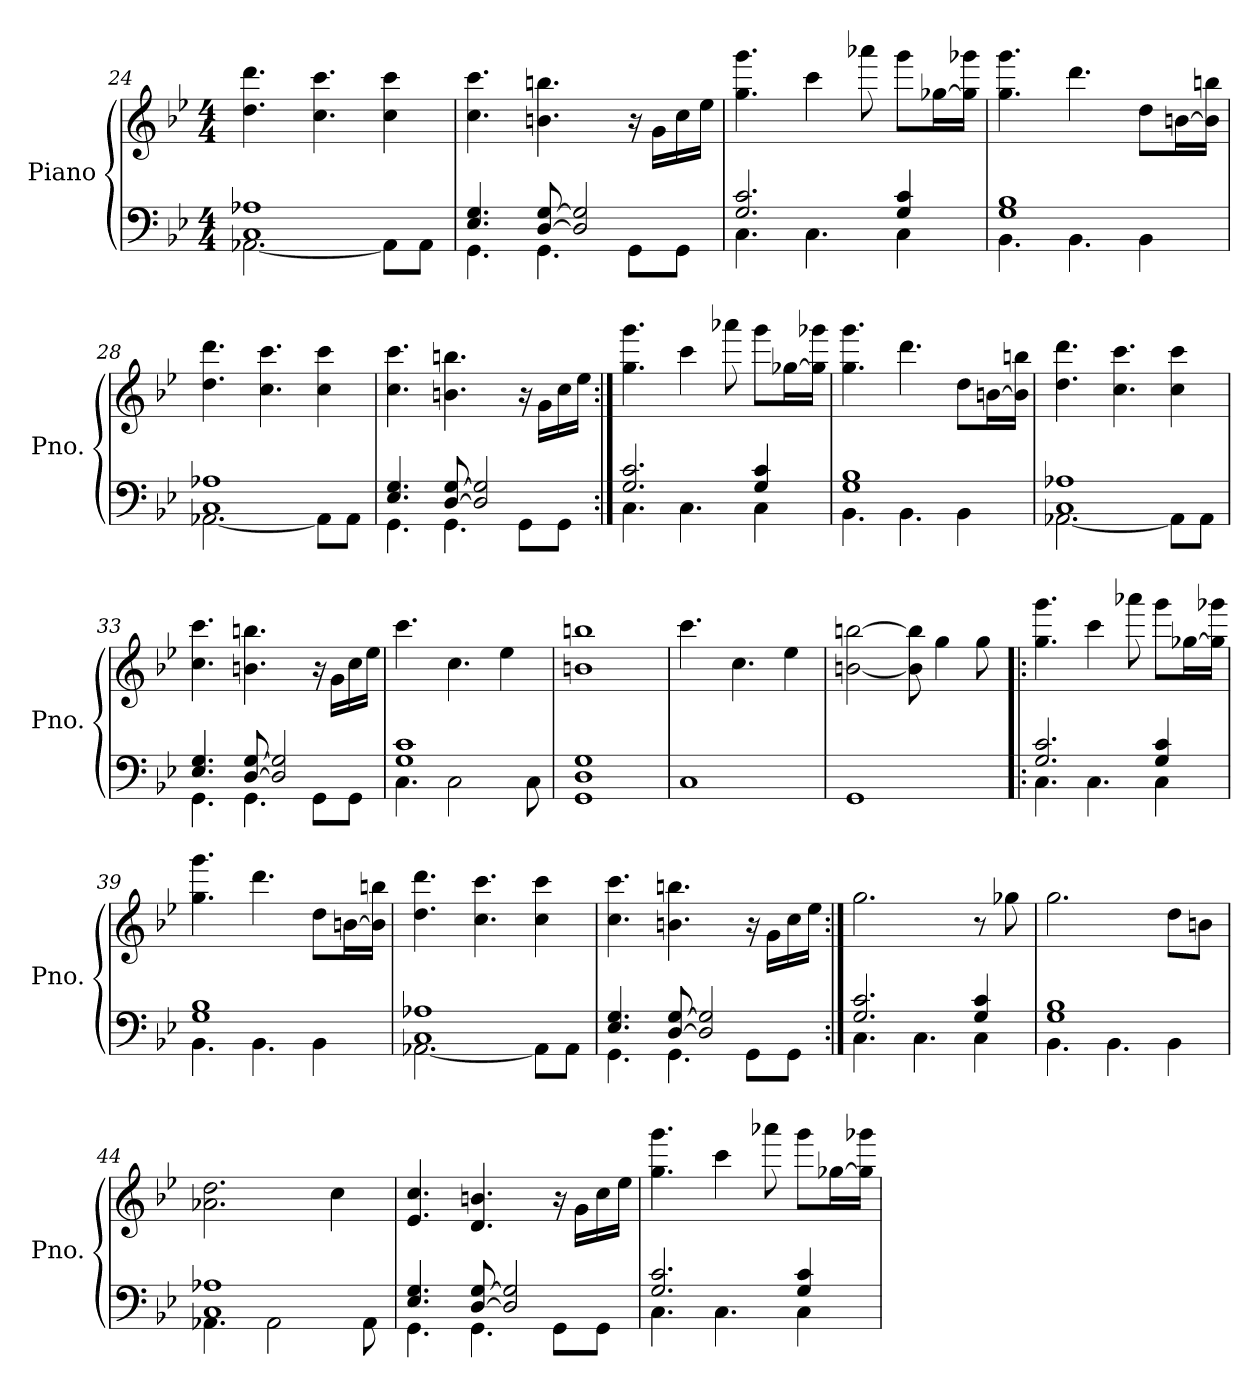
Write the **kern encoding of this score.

**kern	**kern
*part1	*part1
*staff2	*staff1
*I"Piano	*
*I'Pno.	*
*clefF4	*clefG2
*k[b-e-]	*k[b-e-]
*M4/4	*M4/4
=24	=24
*^	*
1C 1A-X	[2.AA-X\	4.dd\ 4.ddd\
.	.	4.cc\ 4.ccc\
.	8AA-\L]	4cc\ 4ccc\
.	8AA-\J	.
=25	=25	=25
4.E-/ 4.G/	4.GG\	4.cc\ 4.ccc\
[8D/ [8G/	4.GG\	4.bn\ 4.bbn\
2D/] 2G/]	.	.
.	8GG\L	16r
.	.	16g\LL
.	8GG\J	16cc\
.	.	16ee-\JJ
=26	=26	=26
2.G/ 2.c/	4.C\	4.gg\ 4.ggg\
.	4.C\	4ccc\
.	.	8aaa-X\
4G/ 4c/	4C\	8ggg\L
.	.	[16gg-X\L
.	.	16gg-\] 16ggg-X\JJ
=27	=27	=27
1G 1B-	4.BB-\	4.gg\ 4.ggg\
.	4.BB-\	4.ddd\
.	4BB-\	8dd\L
.	.	[16bn\L
.	.	16b\] 16bbn\JJ
!!LO:PB:g=z
=28	=28	=28
1C 1A-X	[2.AA-X\	4.dd\ 4.ddd\
.	.	4.cc\ 4.ccc\
.	8AA-\L]	4cc\ 4ccc\
.	8AA-\J	.
=29	=29	=29
4.E-/ 4.G/	4.GG\	4.cc\ 4.ccc\
[8D/ [8G/	4.GG\	4.bn\ 4.bbn\
2D/] 2G/]	.	.
.	8GG\L	16r
.	.	16g\LL
.	8GG\J	16cc\
.	.	16ee-\JJ
=30:|!	=30:|!	=30:|!
2.G/ 2.c/	4.C\	4.gg\ 4.ggg\
.	4.C\	4ccc\
.	.	8aaa-X\
4G/ 4c/	4C\	8ggg\L
.	.	[16gg-X\L
.	.	16gg-\] 16ggg-X\JJ
=31	=31	=31
1G 1B-	4.BB-\	4.gg\ 4.ggg\
.	4.BB-\	4.ddd\
.	4BB-\	8dd\L
.	.	[16bn\L
.	.	16b\] 16bbn\JJ
=32	=32	=32
1C 1A-X	[2.AA-X\	4.dd\ 4.ddd\
.	.	4.cc\ 4.ccc\
.	8AA-\L]	4cc\ 4ccc\
.	8AA-\J	.
!!LO:LB:g=z
=33	=33	=33
4.E-/ 4.G/	4.GG\	4.cc\ 4.ccc\
[8D/ [8G/	4.GG\	4.bn\ 4.bbn\
2D/] 2G/]	.	.
.	8GG\L	16r
.	.	16g\LL
.	8GG\J	16cc\
.	.	16ee-\JJ
=34	=34	=34
4.C\	1G 1c	4.ccc\
2C\	.	4.cc\
.	.	4ee-\
8C\	.	.
*v	*v	*
=35	=35
1GG 1D 1G	1bn 1bbn
=36	=36
1C	4.ccc\
.	4.cc\
.	4ee-\
=37	=37
1GG	[2bn\ [2bbn\
.	8b\] 8bb\]
.	4gg\
.	8gg\
=38!|:	=38!|:
*^	*
2.G/ 2.c/	4.C\	4.gg\ 4.ggg\
.	4.C\	4ccc\
.	.	8aaa-X\
4G/ 4c/	4C\	8ggg\L
.	.	[16gg-X\L
.	.	16gg-\] 16ggg-X\JJ
!!LO:LB:g=z
=39	=39	=39
1G 1B-	4.BB-\	4.gg\ 4.ggg\
.	4.BB-\	4.ddd\
.	4BB-\	8dd\L
.	.	[16bn\L
.	.	16b\] 16bbn\JJ
=40	=40	=40
1C 1A-X	[2.AA-X\	4.dd\ 4.ddd\
.	.	4.cc\ 4.ccc\
.	8AA-\L]	4cc\ 4ccc\
.	8AA-\J	.
=41	=41	=41
4.E-/ 4.G/	4.GG\	4.cc\ 4.ccc\
[8D/ [8G/	4.GG\	4.bn\ 4.bbn\
2D/] 2G/]	.	.
.	8GG\L	16r
.	.	16g\LL
.	8GG\J	16cc\
.	.	16ee-\JJ
=42:|!	=42:|!	=42:|!
2.G/ 2.c/	4.C\	2.gg\
.	4.C\	.
4G/ 4c/	4C\	8r
.	.	8gg-X\
=43	=43	=43
1G 1B-	4.BB-\	2.gg\
.	4.BB-\	.
.	4BB-\	8dd\L
.	.	8bn\J
=44	=44	=44
1C 1A-X	4.AA-X\	2.a-X\ 2.dd\
.	2AA-\	.
.	.	4cc\
.	8AA-\	.
!!LO:LB:g=z
=45	=45	=45
4.E-/ 4.G/	4.GG\	4.e-/ 4.cc/
[8D/ [8G/	4.GG\	4.d/ 4.bn/
2D/] 2G/]	.	.
.	8GG\L	16r
.	.	16g\LL
.	8GG\J	16cc\
.	.	16ee-\JJ
=46	=46	=46
2.G/ 2.c/	4.C\	4.gg\ 4.ggg\
.	4.C\	4ccc\
.	.	8aaa-X\
4G/ 4c/	4C\	8ggg\L
.	.	[16gg-X\L
.	.	16gg-\] 16ggg-X\JJ
*v	*v	*
=	=
*-	*-
